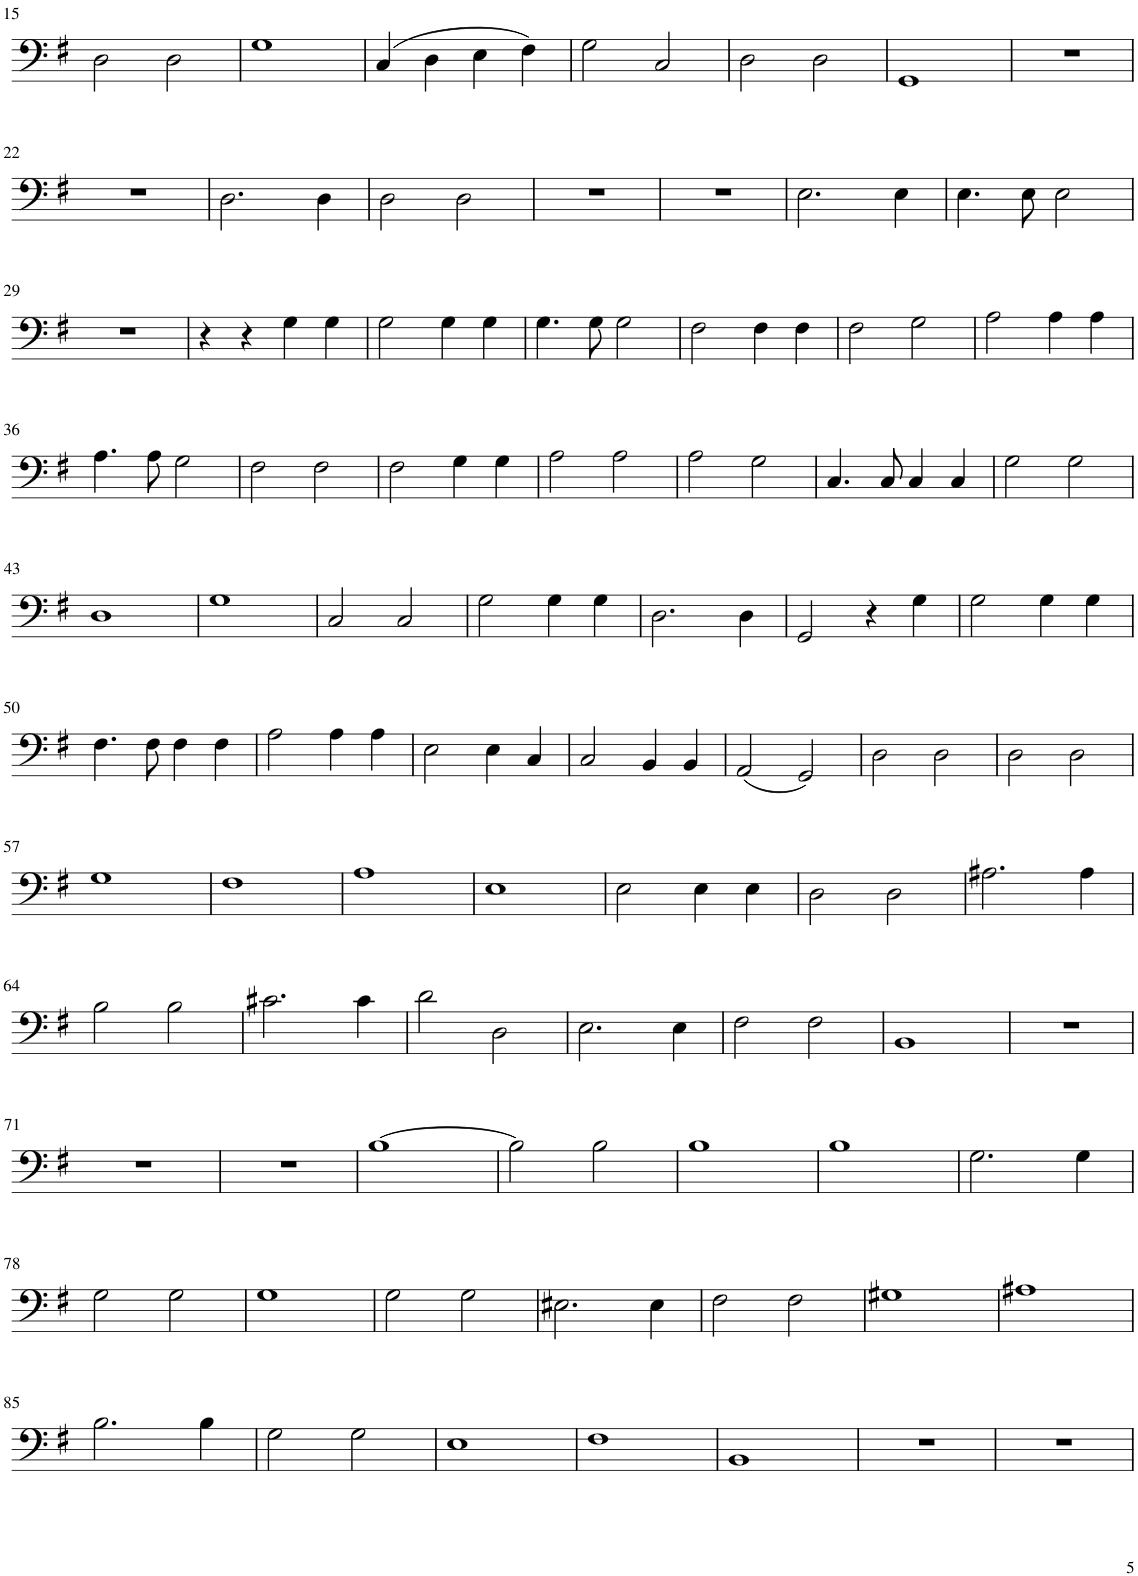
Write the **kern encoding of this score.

**kern
*part1
*staff1
*I"Piano
*I'Pno.
!!LO:PB:g=z
*clefF4
*k[f#]
*M2/2
*met(c|)
=15
2D\
2D\
=16
1G
=17
(4C/
4D\
4E\
4F#\)
=18
2G\
2C/
=19
2D\
2D\
=20
1GG
=21
1r
!!LO:LB:g=z
=22
1r
=23
2.D\
4D\
=24
2D\
2D\
=25
1r
=26
1r
=27
2.E\
4E\
=28
4.E\
8E\
2E\
!!LO:LB:g=z
=29
1r
=30
4r
4r
4G\
4G\
=31
2G\
4G\
4G\
=32
4.G\
8G\
2G\
=33
2F#\
4F#\
4F#\
=34
2F#\
2G\
=35
2A\
4A\
4A\
!!LO:LB:g=z
=36
4.A\
8A\
2G\
=37
2F#\
2F#\
=38
2F#\
4G\
4G\
=39
2A\
2A\
=40
2A\
2G\
=41
4.C/
8C/
4C/
4C/
=42
2G\
2G\
!!LO:LB:g=z
=43
1D
=44
1G
=45
2C/
2C/
=46
2G\
4G\
4G\
=47
2.D\
4D\
=48
2GG/
4r
4G\
=49
2G\
4G\
4G\
!!LO:LB:g=z
=50
4.F#\
8F#\
4F#\
4F#\
=51
2A\
4A\
4A\
=52
2E\
4E\
4C/
=53
2C/
4BB/
4BB/
=54
(2AA/
2GG/)
=55
2D\
2D\
=56
2D\
2D\
!!LO:LB:g=z
=57
1G
=58
1F#
=59
1A
=60
1E
=61
2E\
4E\
4E\
=62
2D\
2D\
=63
2.A#X\
4A#\
!!LO:LB:g=z
=64
2B\
2B\
=65
2.c#X\
4c#\
=66
2d\
2D\
=67
2.E\
4E\
=68
2F#\
2F#\
=69
1BB
=70
1r
!!LO:LB:g=z
=71
1r
=72
1r
=73
[1B
=74
2B\]
2B\
=75
1B
=76
1B
=77
2.G\
4G\
!!LO:LB:g=z
=78
2G\
2G\
=79
1G
=80
2G\
2G\
=81
2.E#X\
4E#\
=82
2F#\
2F#\
=83
1G#X
=84
1A#X
!!LO:LB:g=z
=85
2.B\
4B\
=86
2G\
2G\
=87
1E
=88
1F#
=89
1BB
=90
1r
=91
1r
=
*-
